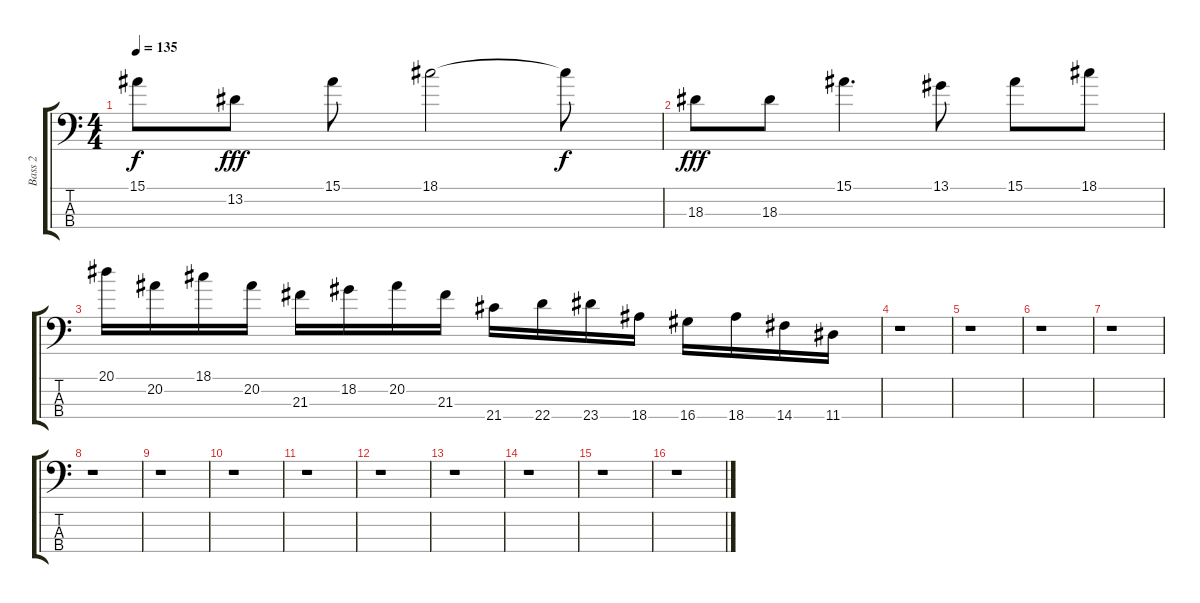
\track ("Bass 2" "Bass 2") {instrument electricbassfinger}
\staff {score tabs}
\tuning (G2 D2 A1 E1) {hide}
\ts (4 4)
\tempo 135
\clef f4
\ks c
15.1{t}.8{dy f} 13.2.8{dy fff} 15.1.8 18.1.2 18.1{t}.8{dy f} |
18.3.8{dy fff} 18.3.8 15.1.4{d} 13.1.8 15.1.8 18.1.8 |
20.1.16 20.2.16 18.1.16 20.2.16 21.3.16 18.2.16 20.2.16 21.3.16 21.4.16 22.4.16 23.4.16 18.4.16 16.4.16 18.4.16 14.4.16 11.4.16 |
r.1 |
r.1 |
r.1 |
r.1 |
r.1 |
r.1 |
r.1 |
r.1 |
r.1 |
r.1 |
r.1 |
r.1 |
r.1
